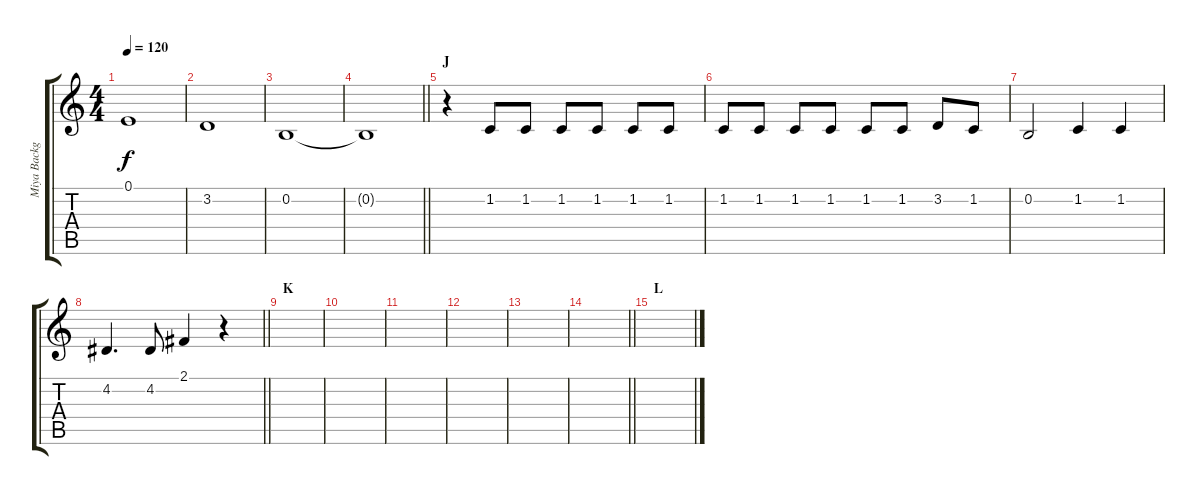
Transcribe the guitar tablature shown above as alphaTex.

\track ("Miya Background Vocals" "Miya Backg") {instrument altosax}
\staff {score tabs}
\tuning (E4 B3 G3 D3 A2 E2) {hide}
\ts (4 4)
\tempo 120
\clef g2
\ks c
0.1.1{dy f} |
3.2.1 |
0.2.1 |
\barLineRight lightlight
0.2{t}.1 |
\section ("" "J")
r.4 1.2.8 1.2.8 1.2.8 1.2.8 1.2.8 1.2.8 |
1.2.8 1.2.8 1.2.8 1.2.8 1.2.8 1.2.8 3.2.8 1.2.8 |
0.2.2 1.2.4 1.2.4 |
\barLineRight lightlight
4.2.4{d} 4.2.8 2.1.4 r.4 |
\section ("" "K")
|
|
|
|
|
\barLineRight lightlight
|
\section ("" "L")
